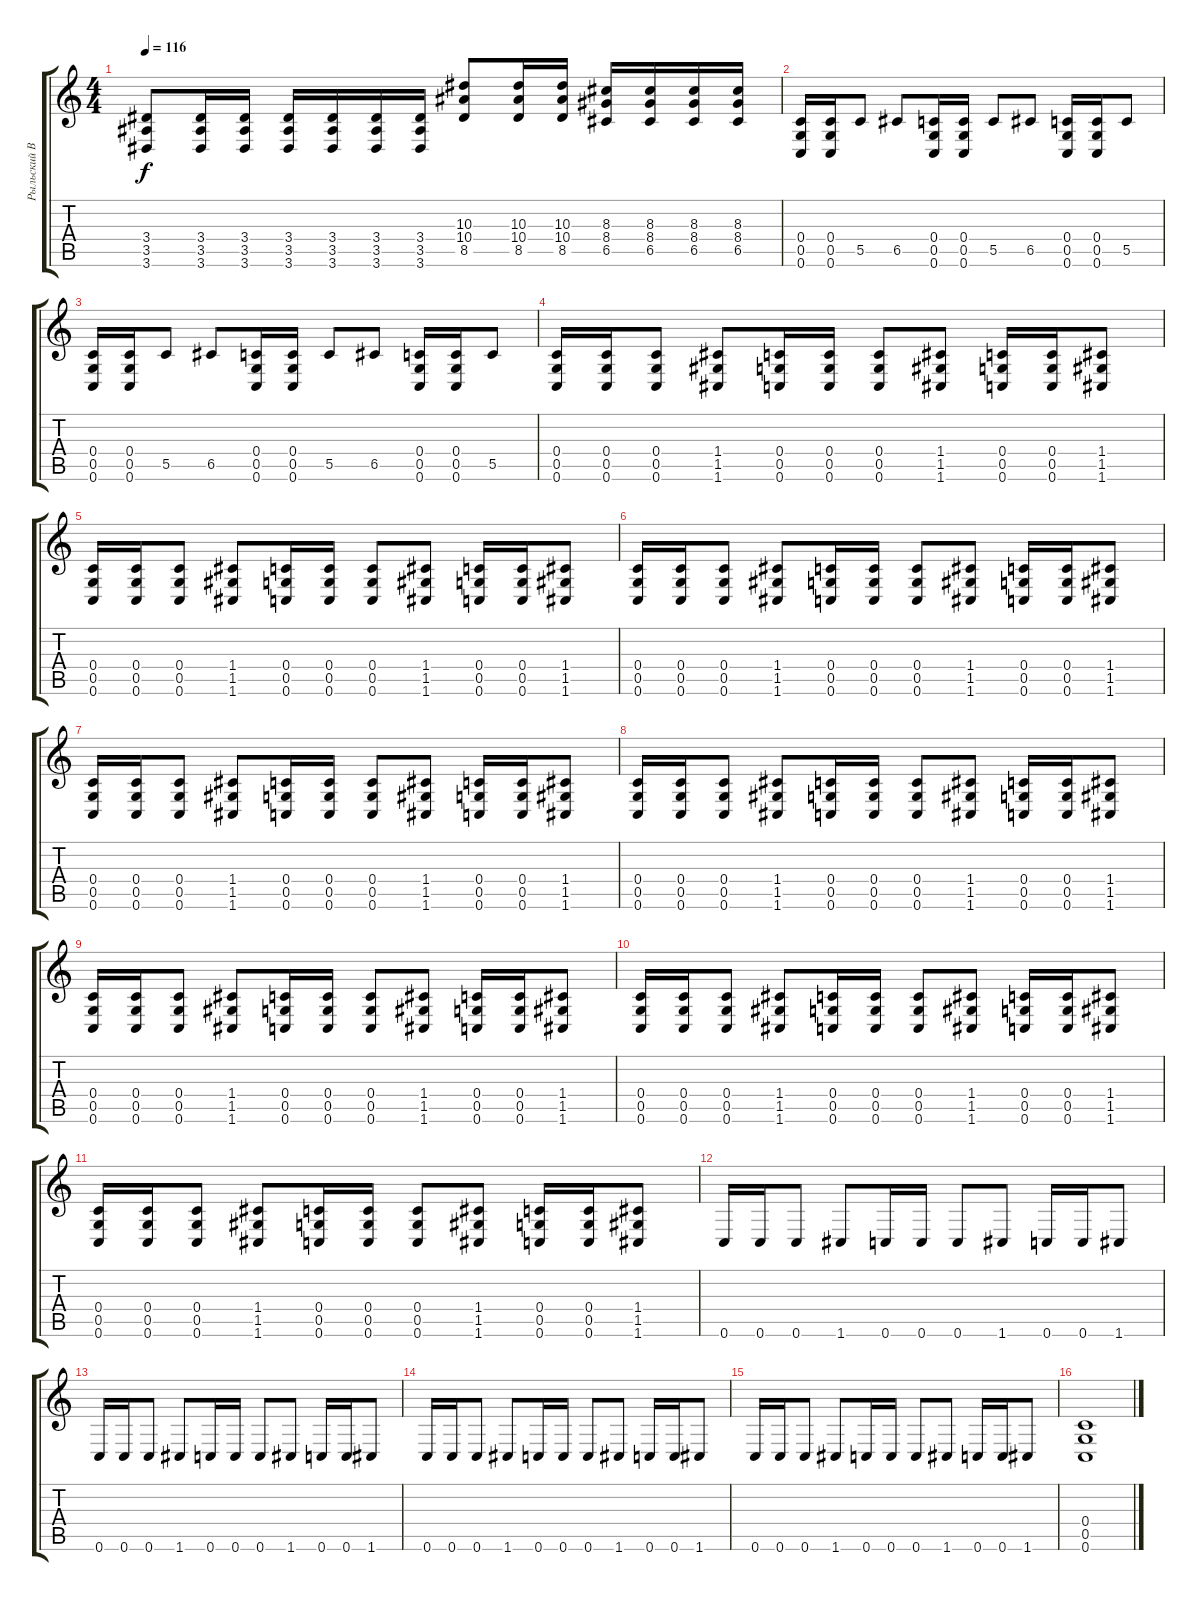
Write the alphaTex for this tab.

\track ("Рыльский Владислав" "Рыльский В") {instrument distortionguitar}
\staff {score tabs}
\tuning (D4 A3 F3 C3 G2 C2) {hide}
\ts (4 4)
\tempo 116
\clef g2
\ks c
(3.4 3.5 3.6).8{dy f} (3.4 3.5 3.6).16 (3.4 3.5 3.6).16 (3.4 3.5 3.6).16 (3.4 3.5 3.6).16 (3.4 3.5 3.6).16 (3.4 3.5 3.6).16 (10.3 10.4 8.5).8 (10.3 10.4 8.5).16 (10.3 10.4 8.5).16 (8.3 8.4 6.5).16 (8.3 8.4 6.5).16 (8.3 8.4 6.5).16 (8.3 8.4 6.5).16 |
(0.4 0.5 0.6).16 (0.4 0.5 0.6).16 5.5.8 6.5.8 (0.4 0.5 0.6).16 (0.4 0.5 0.6).16 5.5.8 6.5.8 (0.4 0.5 0.6).16 (0.4 0.5 0.6).16 5.5.8 |
(0.4 0.5 0.6).16 (0.4 0.5 0.6).16 5.5.8 6.5.8 (0.4 0.5 0.6).16 (0.4 0.5 0.6).16 5.5.8 6.5.8 (0.4 0.5 0.6).16 (0.4 0.5 0.6).16 5.5.8 |
(0.4 0.5 0.6).16 (0.4 0.5 0.6).16 (0.4 0.5 0.6).8 (1.4 1.5 1.6).8 (0.4 0.5 0.6).16 (0.4 0.5 0.6).16 (0.4 0.5 0.6).8 (1.4 1.5 1.6).8 (0.4 0.5 0.6).16 (0.4 0.5 0.6).16 (1.4 1.5 1.6).8 |
(0.4 0.5 0.6).16 (0.4 0.5 0.6).16 (0.4 0.5 0.6).8 (1.4 1.5 1.6).8 (0.4 0.5 0.6).16 (0.4 0.5 0.6).16 (0.4 0.5 0.6).8 (1.4 1.5 1.6).8 (0.4 0.5 0.6).16 (0.4 0.5 0.6).16 (1.4 1.5 1.6).8 |
(0.4 0.5 0.6).16 (0.4 0.5 0.6).16 (0.4 0.5 0.6).8 (1.4 1.5 1.6).8 (0.4 0.5 0.6).16 (0.4 0.5 0.6).16 (0.4 0.5 0.6).8 (1.4 1.5 1.6).8 (0.4 0.5 0.6).16 (0.4 0.5 0.6).16 (1.4 1.5 1.6).8 |
(0.4 0.5 0.6).16 (0.4 0.5 0.6).16 (0.4 0.5 0.6).8 (1.4 1.5 1.6).8 (0.4 0.5 0.6).16 (0.4 0.5 0.6).16 (0.4 0.5 0.6).8 (1.4 1.5 1.6).8 (0.4 0.5 0.6).16 (0.4 0.5 0.6).16 (1.4 1.5 1.6).8 |
(0.4 0.5 0.6).16 (0.4 0.5 0.6).16 (0.4 0.5 0.6).8 (1.4 1.5 1.6).8 (0.4 0.5 0.6).16 (0.4 0.5 0.6).16 (0.4 0.5 0.6).8 (1.4 1.5 1.6).8 (0.4 0.5 0.6).16 (0.4 0.5 0.6).16 (1.4 1.5 1.6).8 |
(0.4 0.5 0.6).16 (0.4 0.5 0.6).16 (0.4 0.5 0.6).8 (1.4 1.5 1.6).8 (0.4 0.5 0.6).16 (0.4 0.5 0.6).16 (0.4 0.5 0.6).8 (1.4 1.5 1.6).8 (0.4 0.5 0.6).16 (0.4 0.5 0.6).16 (1.4 1.5 1.6).8 |
(0.4 0.5 0.6).16 (0.4 0.5 0.6).16 (0.4 0.5 0.6).8 (1.4 1.5 1.6).8 (0.4 0.5 0.6).16 (0.4 0.5 0.6).16 (0.4 0.5 0.6).8 (1.4 1.5 1.6).8 (0.4 0.5 0.6).16 (0.4 0.5 0.6).16 (1.4 1.5 1.6).8 |
(0.4 0.5 0.6).16 (0.4 0.5 0.6).16 (0.4 0.5 0.6).8 (1.4 1.5 1.6).8 (0.4 0.5 0.6).16 (0.4 0.5 0.6).16 (0.4 0.5 0.6).8 (1.4 1.5 1.6).8 (0.4 0.5 0.6).16 (0.4 0.5 0.6).16 (1.4 1.5 1.6).8 |
0.6.16 0.6.16 0.6.8 1.6.8 0.6.16 0.6.16 0.6.8 1.6.8 0.6.16 0.6.16 1.6.8 |
0.6.16 0.6.16 0.6.8 1.6.8 0.6.16 0.6.16 0.6.8 1.6.8 0.6.16 0.6.16 1.6.8 |
0.6.16 0.6.16 0.6.8 1.6.8 0.6.16 0.6.16 0.6.8 1.6.8 0.6.16 0.6.16 1.6.8 |
0.6.16 0.6.16 0.6.8 1.6.8 0.6.16 0.6.16 0.6.8 1.6.8 0.6.16 0.6.16 1.6.8 |
(0.4 0.5 0.6).1
